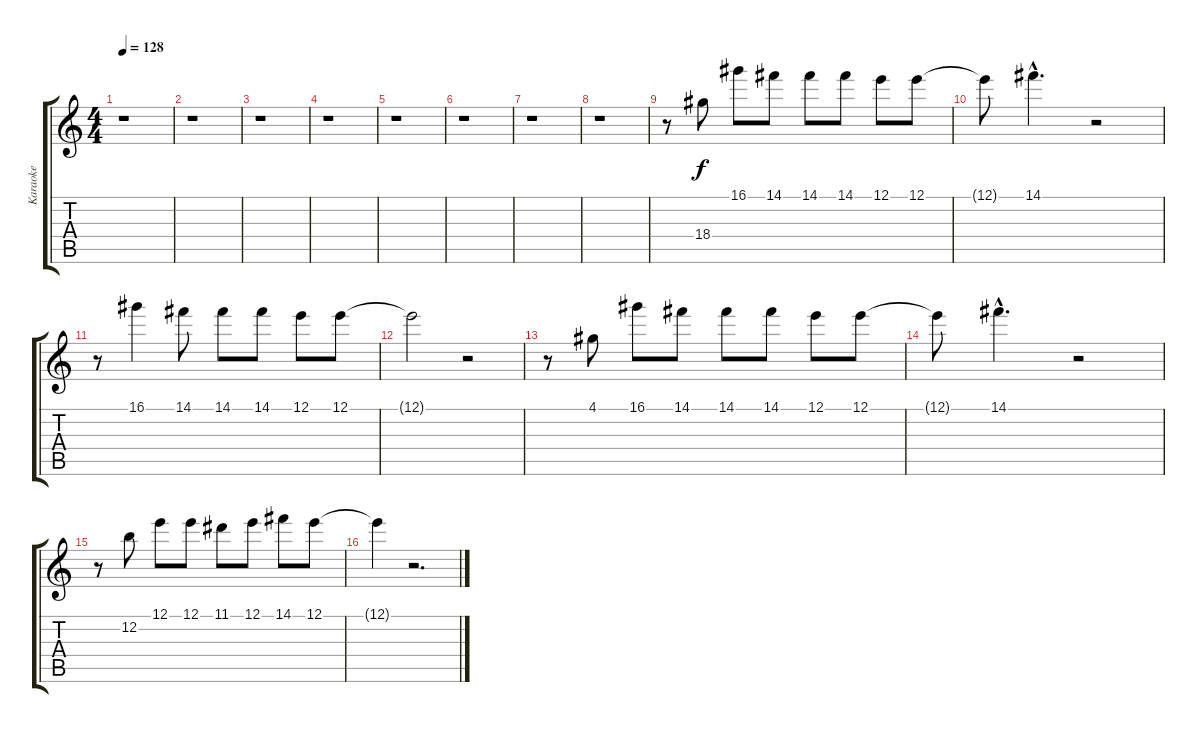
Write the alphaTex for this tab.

\track ("Karaoke" "Karaoke") {instrument acousticguitarnylon}
\staff {score tabs}
\tuning (E4 B3 G3 D3 A2 E2) {hide}
\ts (4 4)
\tempo 128
\clef g2
\ks c
r.1{dy f instrument acousticguitarnylon} |
r.1 |
r.1 |
r.1 |
r.1 |
r.1 |
r.1 |
r.1 |
r.8 18.4.8 16.1.8 14.1.8 14.1.8 14.1.8 12.1.8 12.1.8 |
12.1{t}.8 14.1{hac}.4{d} r.2 |
r.8 16.1.4 14.1.8 14.1.8 14.1.8 12.1.8 12.1.8 |
12.1{t}.2 r.2 |
r.8 4.1.8 16.1.8 14.1.8 14.1.8 14.1.8 12.1.8 12.1.8 |
12.1{t}.8 14.1{hac}.4{d} r.2 |
r.8 12.2.8 12.1.8 12.1.8 11.1.8 12.1.8 14.1.8 12.1.8 |
12.1{t}.4 r.2{d}
